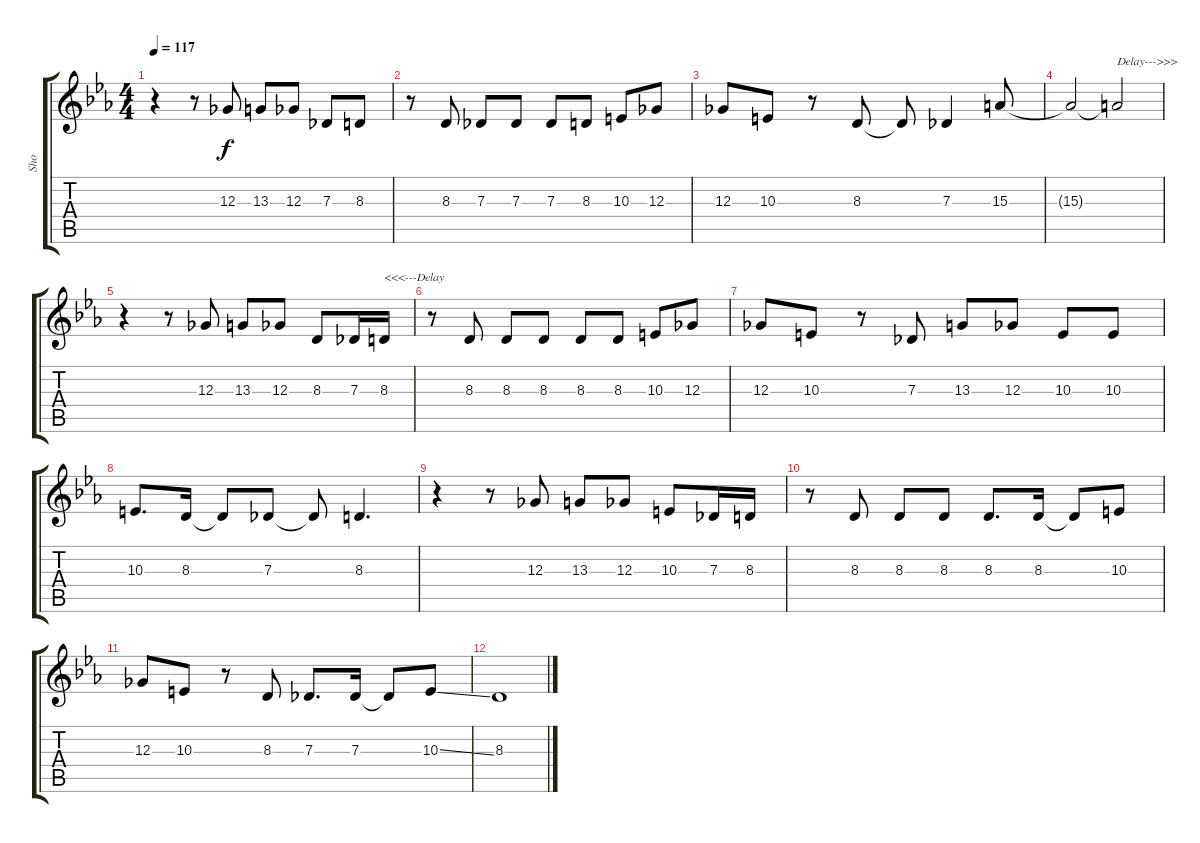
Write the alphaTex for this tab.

\track ("Sho" "Sho") {instrument clarinet}
\staff {score tabs}
\tuning (Eb4 Bb3 Gb3 Db3 Ab2 Eb2) {hide}
\ts (4 4)
\tempo 117
\clef g2
\ks eb
r.4{dy f} r.8 12.3.8 13.3.8 12.3.8 7.3.8 8.3.8 |
r.8 8.3.8 7.3.8 7.3.8 7.3.8 8.3.8 10.3.8 12.3.8 |
12.3.8 10.3.8 r.8 8.3.8 8.3{t}.8 7.3.4 15.3.8 |
15.3{t}.2 15.3{t}.2{txt "Delay--->>>"} |
r.4 r.8 12.3.8 13.3.8 12.3.8 8.3.8 7.3.16 8.3.16{txt "<<<---Delay"} |
r.8 8.3.8 8.3.8 8.3.8 8.3.8 8.3.8 10.3.8 12.3.8 |
12.3.8 10.3.8 r.8 7.3.8 13.3.8 12.3.8 10.3.8 10.3.8 |
10.3.8{d} 8.3.16 8.3{t}.8 7.3.8 7.3{t}.8 8.3.4{d} |
r.4 r.8 12.3.8 13.3.8 12.3.8 10.3.8 7.3.16 8.3.16 |
r.8 8.3.8 8.3.8 8.3.8 8.3.8{d} 8.3.16 8.3{t}.8 10.3.8 |
12.3.8 10.3.8 r.8 8.3.8 7.3.8{d} 7.3.16 7.3{t}.8 10.3{ss}.8 |
8.3.1
